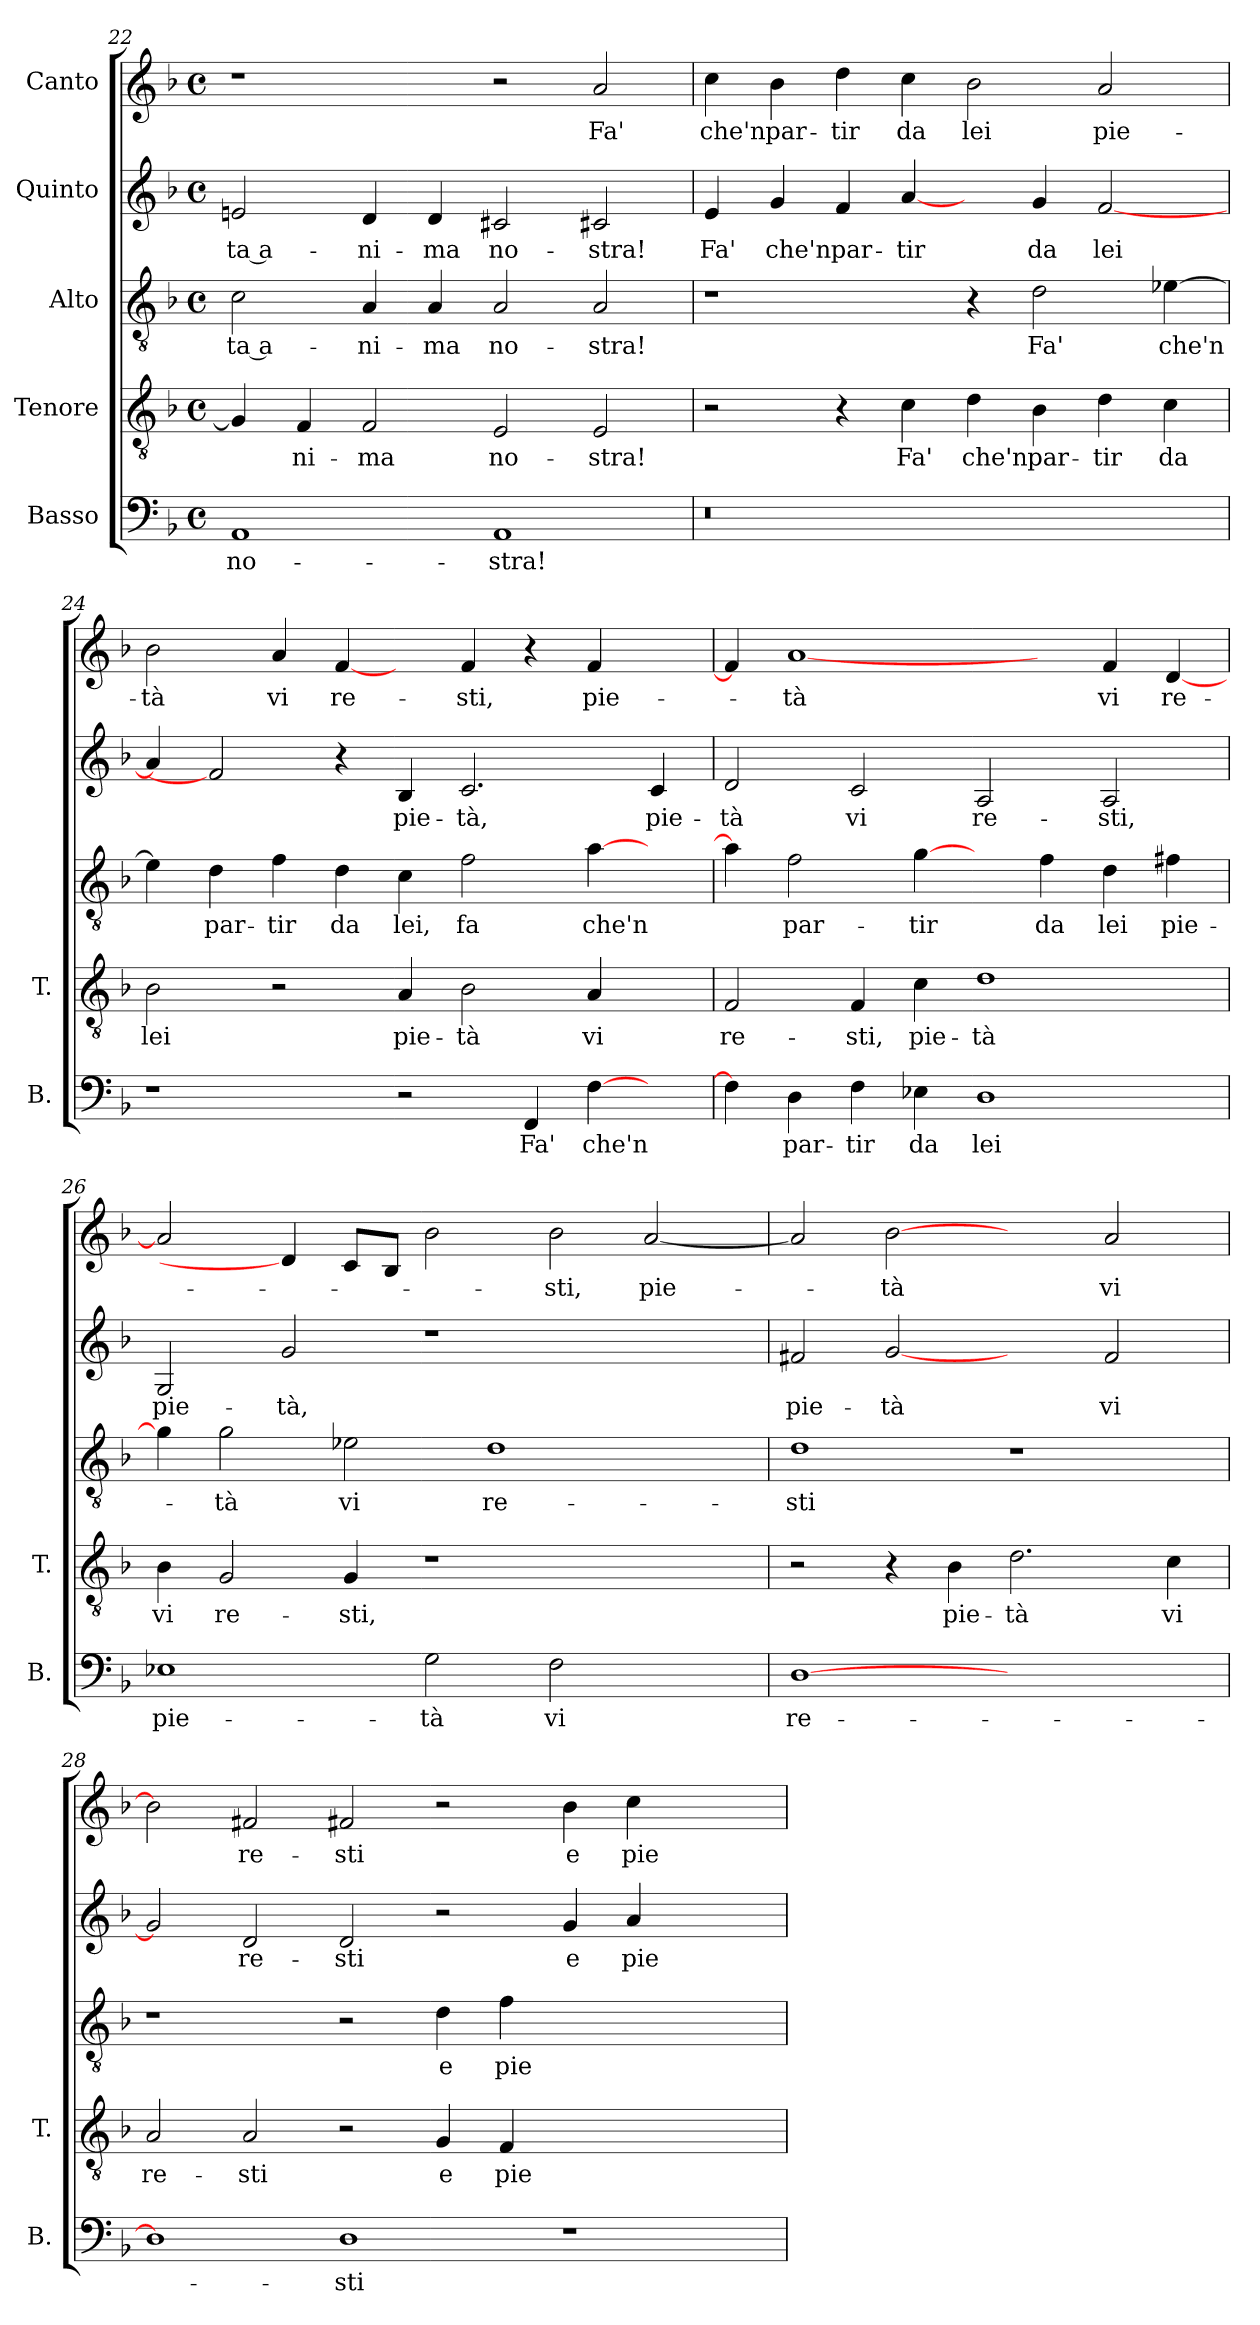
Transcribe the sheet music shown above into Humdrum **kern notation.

**kern	**text	**kern	**text	**kern	**text	**kern	**text	**kern	**text
*part5	*part5	*part4	*part4	*part3	*part3	*part2	*part2	*part1	*part1
*staff5	*staff5	*staff4	*staff4	*staff3	*staff3	*staff2	*staff2	*staff1	*staff1
*I"Basso	*	*I"Tenore	*	*I"Alto	*	*I"Quinto	*	*I"Canto	*
*I'B.	*	*I'T.	*	*	*	*	*	*	*
*clefF4	*	*clefGv2	*	*clefGv2	*	*clefG2	*	*clefG2	*
*k[b-]	*	*k[b-]	*	*k[b-]	*	*k[b-]	*	*k[b-]	*
*F:	*	*F:	*	*F:	*	*F:	*	*F:	*
*M4/4	*	*M4/4	*	*M4/4	*	*M4/4	*	*M4/4	*
*met(c)	*	*met(c)	*	*met(c)	*	*met(c)	*	*met(c)	*
=22	=22	=22	=22	=22	=22	=22	=22	=22	=22
1AA/	no-	4G/]	.	2c\	-ta a-	2en/	-ta a-	1r	.
.	.	4F/	-ni-	.	.	.	.	.	.
.	.	2F/	-ma	4A/	-ni-	4d/	-ni-	.	.
.	.	.	.	4A/	-ma	4d/	-ma	.	.
1AA/	-stra!	2E/	no-	2A/	no-	2c#X/	no-	2r	.
.	.	2E/	-stra!	2A/	-stra!	2c#X/	-stra!	2a/	Fa'
=23	=23	=23	=23	=23	=23	=23	=23	=23	=23
!LO:N:vis=0	!	!	!	!	!	!	!	!	!
1r	.	2r	.	1r	.	4e/	Fa'	4cc\	che'n
.	.	.	.	.	.	4g/	che'n	4b-\	par-
.	.	4r	.	.	.	4f/	par-	4dd\	-tir
.	.	4c\	Fa'	.	.	[4a/	-tir	4cc\	da
1ryy	.	4d\	che'n	4r	.	4ryy	.	2b-\	lei
.	.	4B-\	par-	2d\	Fa'	4g/	da	.	.
.	.	4d\	-tir	.	.	[2f/	lei	2a/	pie-
.	.	4c\	da	[4e-X\	che'n	.	.	.	.
=24	=24	=24	=24	=24	=24	=24	=24	=24	=24
1r	.	2B-\	lei	4e-\]	.	4a/]	.	2b-\	-tà
.	.	.	.	4d\	par-	2f/]	.	.	.
.	.	2r	.	4f\	-tir	.	.	4a/	vi
.	.	.	.	4d\	da	4r	.	[4f/	re-
2r	.	4A/	pie-	4c\	lei,	4B-/	pie-	4ryy	.
.	.	2B-\	-tà	2f\	fa	2.c/	-tà,	4f/	-sti,
4FF/	Fa'	.	.	.	.	.	.	4r	.
[4F\	che'n	4A/	vi	[4a\	che'n	.	.	4f/	pie-
4ryy	.	4ryy	.	4ryy	.	4c/	pie-	4ryy	.
=25	=25	=25	=25	=25	=25	=25	=25	=25	=25
4F\]	.	2F/	re-	4a\]	.	2d/	-tà	4f/]	.
4D\	par-	.	.	2f\	par-	.	.	[1a/	-tà
4F\	-tir	4F/	-sti,	.	.	2c/	vi	.	.
4E-X\	da	4c\	pie-	[4g\	-tir	.	.	.	.
1D\	lei	1d\	-tà	4ryy	.	2A/	re-	.	.
.	.	.	.	4f\	da	.	.	4ryy	.
.	.	.	.	4d\	lei	2A/	-sti,	4f/	vi
.	.	.	.	4f#X\	pie-	.	.	[4d/	re-
=26	=26	=26	=26	=26	=26	=26	=26	=26	=26
1E-X\	pie-	4B-\	vi	4g\]	.	2G/	pie-	2a/]	.
.	.	2G/	re-	2g\	-tà	.	.	.	.
.	.	.	.	.	.	2g/	-tà,	4d/]	.
.	.	4G/	-sti,	2e-X\	vi	.	.	8c/L	.
.	.	.	.	.	.	.	.	8B-/J	.
2G\	-tà	1r	.	.	.	1r	.	2b-\	.
.	.	.	.	1d\	re-	.	.	.	.
2F\	vi	.	.	.	.	.	.	2b-\	-sti,
2ryy	.	2ryy	.	.	.	2ryy	.	[2a/	pie-
.	.	.	.	4ryy	.	.	.	.	.
=27	=27	=27	=27	=27	=27	=27	=27	=27	=27
[1D\	re-	2r	.	1d\	-sti	2f#X/	pie-	2a/]	.
.	.	4r	.	.	.	[2g/	-tà	[2b-\	-tà
.	.	4B-\	pie-	.	.	.	.	.	.
1ryy	.	2.d\	-tà	1r	.	2ryy	.	2ryy	.
.	.	.	.	.	.	2f#/	vi	2a/	vi
.	.	4c\	vi	.	.	.	.	.	.
=28	=28	=28	=28	=28	=28	=28	=28	=28	=28
1D\]	.	2A/	re-	1r	.	2g/]	.	2b-\]	.
.	.	2A/	-sti	.	.	2d/	re-	2f#X/	re-
1D\	-sti	2r	.	2r	.	2d/	-sti	2f#X/	-sti
.	.	4G/	e	4d\	e	2r	.	2r	.
.	.	4F/	pie-	4f\	pie-	.	.	.	.
1r	.	1ryy	.	1ryy	.	4g/	e	4b-\	e
.	.	.	.	.	.	4a/	pie-	4cc\	pie-
.	.	.	.	.	.	2ryy	.	2ryy	.
=	=	=	=	=	=	=	=	=	=
*-	*-	*-	*-	*-	*-	*-	*-	*-	*-
